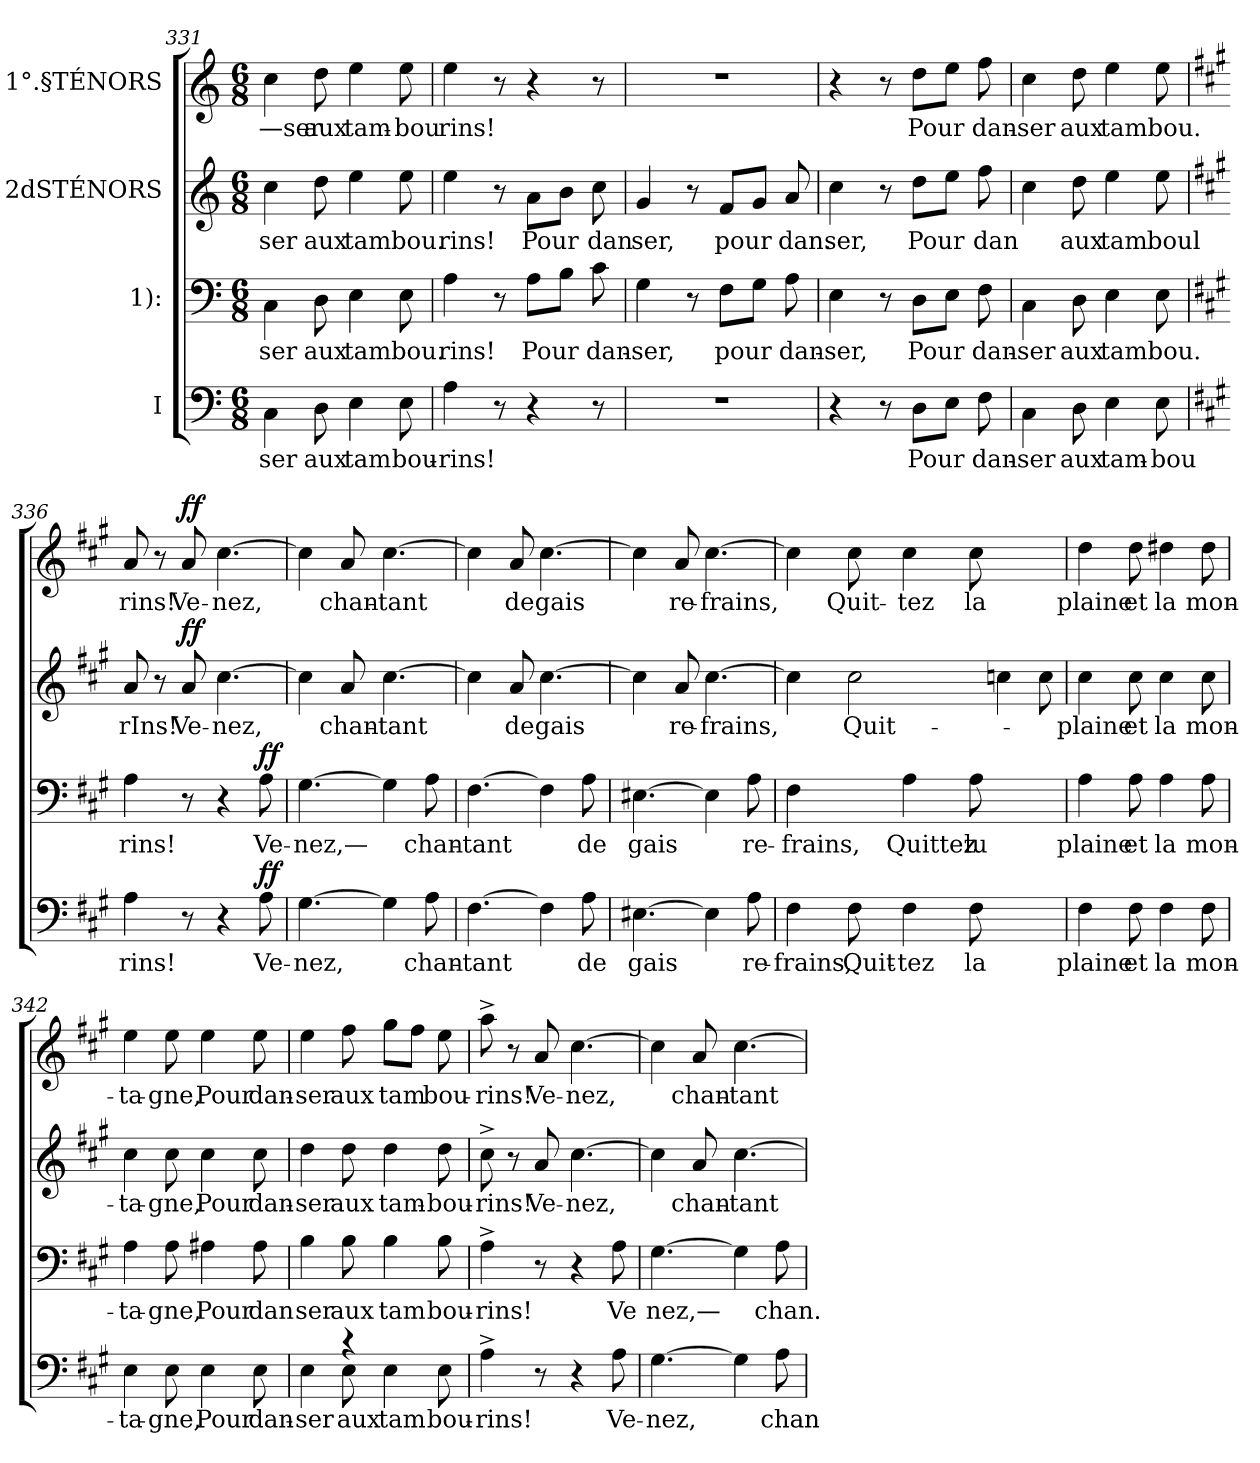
**kern	**text	**dynam	**kern	**text	**dynam	**kern	**text	**dynam	**kern	**text	**dynam
*part4	*part4	*part4	*part3	*part3	*part3	*part2	*part2	*part2	*part1	*part1	*part1
*staff4	*staff4	*staff4	*staff3	*staff3	*staff3	*staff2	*staff2	*staff2	*staff1	*staff1	*staff1
*I"I	*	*	*I"1):	*	*	*I"2dSTÉNORS	*	*	*I"1°.§TÉNORS	*	*
!!LO:LB:g=z
*clefF4	*	*	*clefF4	*	*	*clefG2	*	*	*clefG2	*	*
*k[]	*	*	*k[]	*	*	*k[]	*	*	*k[]	*	*
*M6/8	*	*	*M6/8	*	*	*M6/8	*	*	*M6/8	*	*
=331	=331	=331	=331	=331	=331	=331	=331	=331	=331	=331	=331
4Ci\	ser	.	4Ci\	ser	.	4cci\	ser	.	4cci\	—ser	.
8Di\	aux	.	8Di\	aux	.	8ddi\	aux	.	8ddi\	aux	.
4Ei\	tam	.	4Ei\	tam	.	4eei\	tam	.	4eei\	tam-	.
8Ei\	bou-	.	8Ei\	bou.	.	8eei\	bou.	.	8eei\	bou	.
=332	=332	=332	=332	=332	=332	=332	=332	=332	=332	=332	=332
4Ai\	rins!	.	4Ai\	rins!	.	4eei\	rins!	.	4eei\	rins!	.
8r	.	.	8r	.	.	8r	.	.	8r	.	.
4r	.	.	8Ai\L	Pour	.	8ai\L	Pour	.	4r	.	.
.	.	.	8Bi\J	.	.	8bi\J	.	.	.	.	.
8r	.	.	8ci\	dan-	.	8cci\	dan	.	8r	.	.
=333	=333	=333	=333	=333	=333	=333	=333	=333	=333	=333	=333
2.r	.	.	4Gi\	ser,	.	4gi/	ser,	.	2.r	.	.
.	.	.	8r	.	.	8r	.	.	.	.	.
.	.	.	8Fi\L	pour	.	8fi/L	pour	.	.	.	.
.	.	.	8Gi\J	.	.	8gi/J	.	.	.	.	.
.	.	.	8Ai\	dan-	.	8ai/	dan.	.	.	.	.
=334	=334	=334	=334	=334	=334	=334	=334	=334	=334	=334	=334
4r	.	.	4Ei\	ser,	.	4cci\	ser,	.	4r	.	.
8r	.	.	8r	.	.	8r	.	.	8r	.	.
8Di\L	Pour	.	8Di\L	Pour	.	8ddi\L	Pour	.	8ddi\L	Pour	.
8Ei\J	.	.	8Ei\J	.	.	8eei\J	.	.	8eei\J	.	.
8Fi\	dan-	.	8Fi\	dan-	.	8ffi\	dan-	.	8ffi\	dan-	.
=335	=335	=335	=335	=335	=335	=335	=335	=335	=335	=335	=335
4Ci\	ser	.	4Ci\	ser	.	4cci\	--	.	4cci\	ser	.
8Di\	aux	.	8Di\	aux	.	8ddi\	aux	.	8ddi\	aux	.
4Ei\	tam-	.	4Ei\	tam	.	4eei\	tam	.	4eei\	tam	.
8Ei\	bou	.	8Ei\	bou.	.	8eei\	boul	.	8eei\	bou.	.
!!LO:PB:g=z
=336	=336	=336	=336	=336	=336	=336	=336	=336	=336	=336	=336
*k[f#c#g#]	*	*	*k[f#c#g#]	*	*	*k[f#c#g#]	*	*	*k[f#c#g#]	*	*
4Ai\	rins!	.	4Ai\	rins!	.	8ai/	rIns!	.	8ai/	rins!	.
.	.	.	.	.	.	8r	.	.	8r	.	.
!	!	!	!	!	!	!	!	!LO:DY:a	!	!	!LO:DY:a
8r	.	.	8r	.	.	8ai/	Ve-	ff	8ai/	Ve-	ff
4r	.	.	4r	.	.	[4.cc#i\	nez,	.	[4.cc#i\	nez,	.
!	!	!LO:DY:a	!	!	!LO:DY:a	!	!	!	!	!	!
8Ai\	Ve-	ff	8Ai\	Ve-	ff	.	.	.	.	.	.
=337	=337	=337	=337	=337	=337	=337	=337	=337	=337	=337	=337
[4.G#i\	nez,	.	[4.G#i\	nez,—	.	4cc#i\]	.	.	4cc#i\]	.	.
.	.	.	.	.	.	8ai/	chan-	.	8ai/	chan-	.
4G#i\]	.	.	4G#i\]	.	.	[4.cc#i\	tant	.	[4.cc#i\	tant	.
8Ai\	chan-	.	8Ai\	chan-	.	.	.	.	.	.	.
=338	=338	=338	=338	=338	=338	=338	=338	=338	=338	=338	=338
[4.F#i\	tant	.	[4.F#i\	tant	.	4cc#i\]	.	.	4cc#i\]	.	.
.	.	.	.	.	.	8ai/	de	.	8ai/	de	.
4F#i\]	.	.	4F#i\]	.	.	[4.cc#i\	gais	.	[4.cc#i\	gais	.
8Ai\	de	.	8Ai\	de	.	.	.	.	.	.	.
=339	=339	=339	=339	=339	=339	=339	=339	=339	=339	=339	=339
[4.E#Xi\	gais	.	[4.E#Xi\	gais	.	4cc#i\]	.	.	4cc#i\]	.	.
.	.	.	.	.	.	8ai/	re-	.	8ai/	re-	.
4E#i\]	.	.	4E#i\]	.	.	[4.cc#i\	frains,	.	[4.cc#i\	frains,	.
8Ai\	re-	.	8Ai\	re-	.	.	.	.	.	.	.
=340	=340	=340	=340	=340	=340	=340	=340	=340	=340	=340	=340
4F#i\	frains,	.	4F#i\	frains,	.	4cc#i\]	.	.	4cc#i\]	.	.
8F#i\	Quit-	.	8ryy	.	.	2cc#i\	Quit-	.	8cc#i\	Quit-	.
4F#i\	tez	.	4Ai\	Quittez	.	.	.	.	4cc#i\	tez	.
8F#i\	la	.	8Ai\	lu	.	.	.	.	8cc#i\	la	.
4.ryy	.	.	4.ryy	.	.	4ccj\	.	.	4.ryy	.	.
.	.	.	.	.	.	8ccj\	.	.	.	.	.
!!LO:LB:g=z
=341	=341	=341	=341	=341	=341	=341	=341	=341	=341	=341	=341
4F#i\	plaine	.	4Ai\	plaine	.	4cc#i\	plaine	.	4ddi\	plaine	.
8F#i\	et	.	8Ai\	et	.	8cc#i\	et	.	8ddi\	et	.
4F#i\	la	.	4Ai\	la	.	4cc#i\	la	.	4dd#Xi\	la	.
8F#i\	mon-	.	8Ai\	mon-	.	8cc#i\	mon-	.	8dd#i\	mon-	.
=342	=342	=342	=342	=342	=342	=342	=342	=342	=342	=342	=342
4Ei\	ta-	.	4Ai\	ta-	.	4cc#i\	ta-	.	4eei\	ta-	.
8Ei\	gne,	.	8Ai\	gne,	.	8cc#i\	gne,	.	8eei\	gne,	.
4Ei\	Pour	.	4A#Xi\	Pour	.	4cc#i\	Pour	.	4eei\	Pour	.
8Ei\	dan-	.	8A#i\	dan	.	8cc#i\	dan-	.	8eei\	dan-	.
=343	=343	=343	=343	=343	=343	=343	=343	=343	=343	=343	=343
*^	*	*	*	*	*	*	*	*	*	*	*
4Ei\	4ryy	ser	.	4Bi\	ser	.	4ddi\	ser	.	4eei\	ser	.
4r	8EZ\	aux	.	8Bi\	aux	.	8ddi\	aux	.	8ff#i\	aux	.
.	4EZ\	tam-	.	4Bi\	tam	.	4ddi\	tam-	.	8gg#i\L	tam	.
8ryy	.	.	.	.	.	.	.	.	.	8ff#i\J	--	.
8Ei\	8ryy	bou-	.	8Bi\	bou-	.	8ddi\	bou-	.	8eei\	bou-	.
*v	*v	*	*	*	*	*	*	*	*	*	*	*
=344	=344	=344	=344	=344	=344	=344	=344	=344	=344	=344	=344
4A^>i\	rins!	.	4A^>i\	rins!	.	8cc#^>i\	rins!	.	8aa^>i\	rins!	.
.	.	.	.	.	.	8r	.	.	8r	.	.
8r	.	.	8r	.	.	8ai/	Ve-	.	8ai/	Ve-	.
4r	.	.	4r	.	.	[4.cc#i\	nez,	.	[4.cc#i\	nez,	.
8Ai\	Ve-	.	8Ai\	Ve	.	.	.	.	.	.	.
=345	=345	=345	=345	=345	=345	=345	=345	=345	=345	=345	=345
[4.G#i\	nez,	.	[4.G#i\	-nez,—	.	4cc#i\]	.	.	4cc#i\]	.	.
.	.	.	.	.	.	8ai/	chan-	.	8ai/	chan-	.
4G#i\]	.	.	4G#i\]	.	.	[4.cc#i\	tant	.	[4.cc#i\	tant	.
8Ai\	chan-	.	8Ai\	chan.	.	.	.	.	.	.	.
=	=	=	=	=	=	=	=	=	=	=	=
*-	*-	*-	*-	*-	*-	*-	*-	*-	*-	*-	*-
